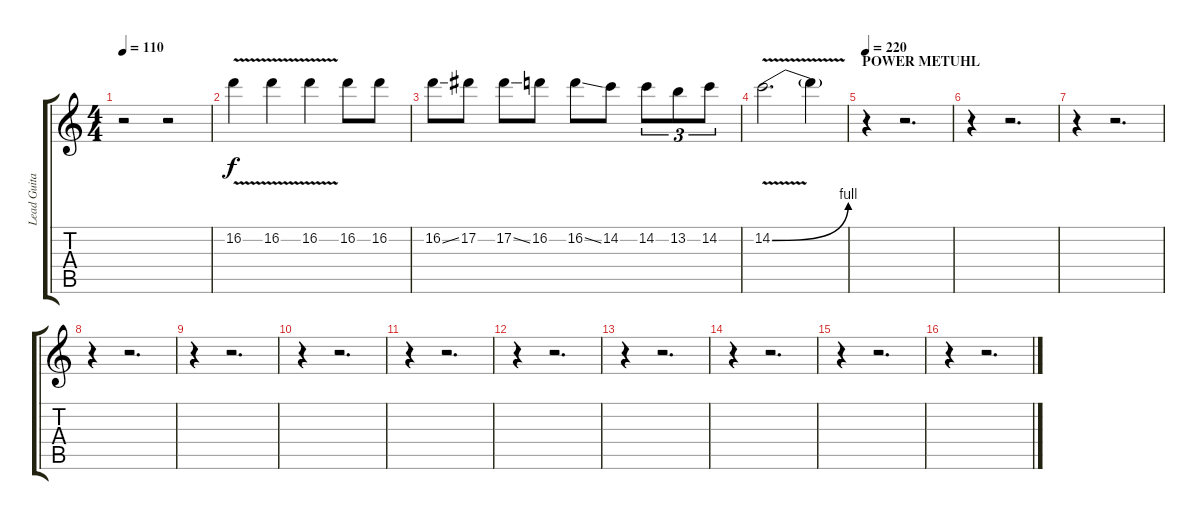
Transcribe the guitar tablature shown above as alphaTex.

\track ("Lead Guitar 2" "Lead Guita") {instrument overdrivenguitar}
\staff {score tabs}
\tuning (Eb4 Bb3 Gb3 Db3 Ab2 Eb2) {hide}
\ts (4 4)
\tempo 110
\clef g2
\ks c
r.2{dy f} r.2 |
16.2{v}.4 16.2{v}.4 16.2{v}.4 16.2.8 16.2.8 |
16.2{ss}.8 17.2.8 17.2{ss}.8 16.2.8 16.2{ss}.8 14.2.8 14.2.8{tu (3 2)} 13.2.8{tu (3 2)} 14.2.8{tu (3 2)} |
14.2{be (bend 0 0 60 4) v}.2{d} 14.2{t}.4 |
\section ("" "POWER METUHL")
\tempo 220
r.4 r.2{d} |
r.4 r.2{d} |
r.4 r.2{d} |
r.4 r.2{d} |
r.4 r.2{d} |
r.4 r.2{d} |
r.4 r.2{d} |
r.4 r.2{d} |
r.4 r.2{d} |
r.4 r.2{d} |
r.4 r.2{d} |
r.4 r.2{d}
